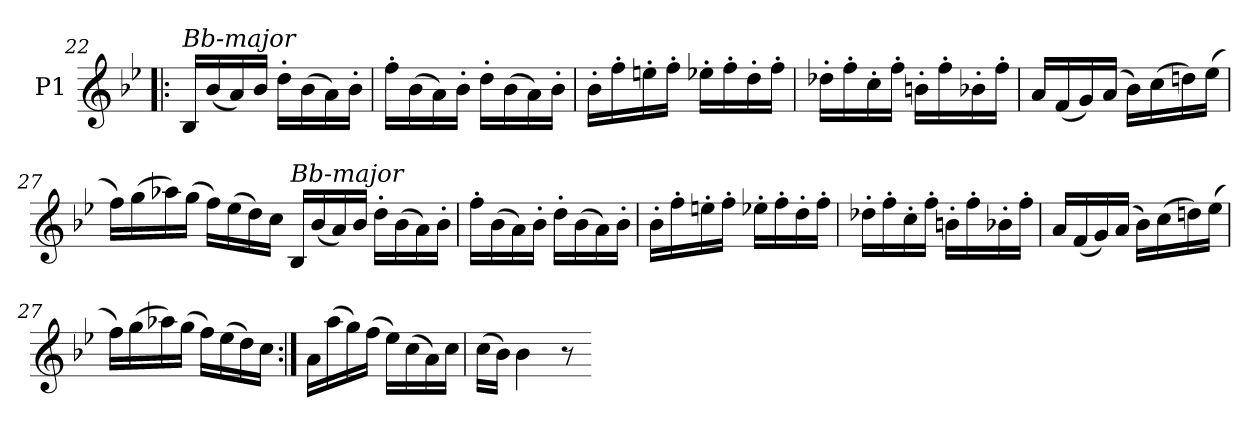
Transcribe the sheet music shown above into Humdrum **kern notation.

**kern
*part1
*staff1
*I"P1
*clefG2
*k[b-e-]
*B-:
=22!|:
!LO:TX:a:i:t=Bb-major
16B-LL
(16b-
16a)
16b-JJ
16dd'LL
(16b-
16a)
16b-'JJ
=23
16ff'LL
(16b-
16a)
16b-'JJ
16dd'LL
(16b-
16a)
16b-'JJ
=24
16b-'LL
16ff'
16een'
16ff'JJ
16ee-X'LL
16ff'
16dd'
16ff'JJ
=25
16dd-X'LL
16ff'
16cc'
16ff'JJ
16bn'LL
16ff'
16b-X'
16ff'JJ
=26
16aLL
(16f
16g)
(16aJJ
16b-LL)
(16cc
16ddn)
(16ee-JJ
=27
16ffLL)
(16gg
16aa-X)
(16ggJJ
16ffLL)
(16ee-
16dd)
16ccJJ
!LO:TX:a:i:t=Bb-major
16B-LL
(16b-
16a)
16b-JJ
16dd'LL
(16b-
16a)
16b-'JJ
=23
16ff'LL
(16b-
16a)
16b-'JJ
16dd'LL
(16b-
16a)
16b-'JJ
=24
16b-'LL
16ff'
16een'
16ff'JJ
16ee-X'LL
16ff'
16dd'
16ff'JJ
=25
16dd-X'LL
16ff'
16cc'
16ff'JJ
16bn'LL
16ff'
16b-X'
16ff'JJ
=26
16aLL
(16f
16g)
(16aJJ
16b-LL)
(16cc
16ddn)
(16ee-JJ
=27
16ffLL)
(16gg
16aa-X)
(16ggJJ
16ffLL)
(16ee-
16dd)
16ccJJ
=30:|!
16aLL
(16aa
16gg)
(16ffJJ
16ee-LL)
(16cc
16a)
16ccJJ
=31
(16ccLL
16b-JJ)
4b-
8r
=-
*-
